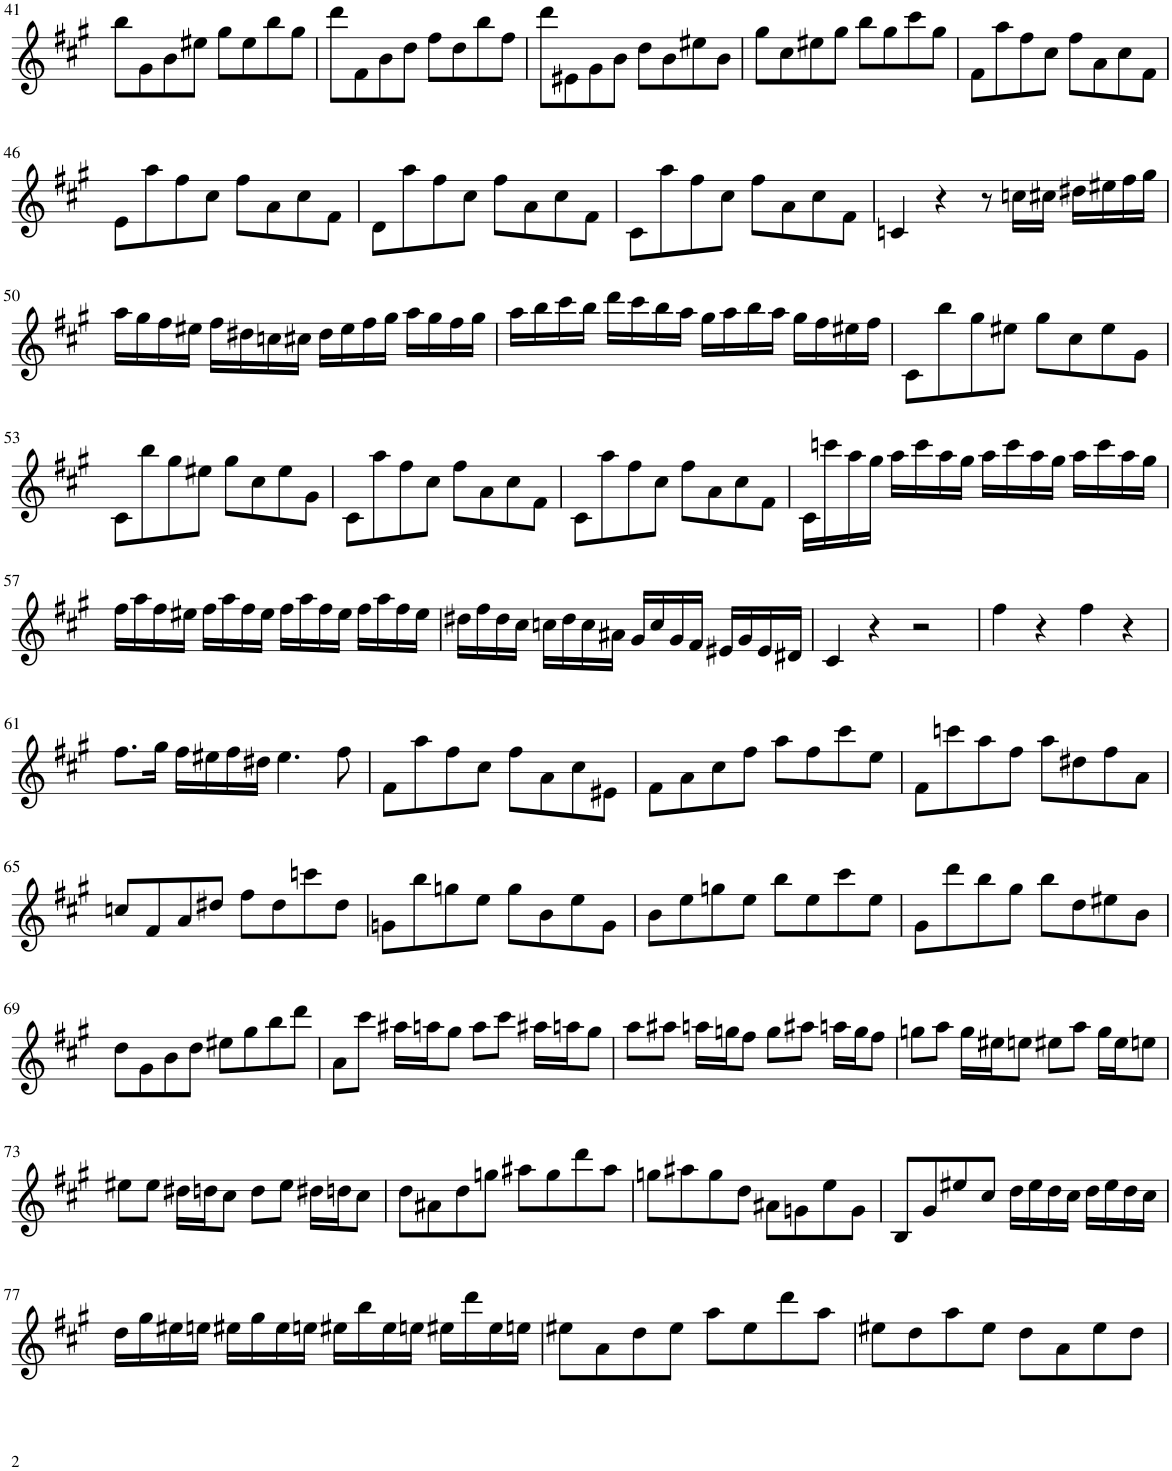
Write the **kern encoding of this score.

**kern
*part1
*staff1
*I"Violoncello, Solo Cello
*I'Vc
!!LO:PB:g=z
*clefG2
*k[f#c#g#]
*M4/4
=41
8bb\L
8g#\
8b\
8ee#X\J
8gg#\L
8ee#\
8bb\
8gg#\J
=42
8ddd\L
8f#\
8b\
8dd\J
8ff#\L
8dd\
8bb\
8ff#\J
=43
8ddd\L
8e#X\
8g#\
8b\J
8dd\L
8b\
8ee#X\
8b\J
=44
8gg#\L
8cc#\
8ee#X\
8gg#\J
8bb\L
8gg#\
8ccc#\
8gg#\J
=45
8f#\L
8aa\
8ff#\
8cc#\J
8ff#\L
8a\
8cc#\
8f#\J
!!LO:LB:g=z
=46
8e\L
8aa\
8ff#\
8cc#\J
8ff#\L
8a\
8cc#\
8f#\J
=47
8d\L
8aa\
8ff#\
8cc#\J
8ff#\L
8a\
8cc#\
8f#\J
=48
8c#\L
8aa\
8ff#\
8cc#\J
8ff#\L
8a\
8cc#\
8f#\J
=49
4cn/
4r
8r
16ccn\LL
16cc#X\JJ
16dd#X\LL
16ee#X\
16ff#\
16gg#\JJ
!!LO:LB:g=z
=50
16aa\LL
16gg#\
16ff#\
16ee#X\JJ
16ff#\LL
16dd#X\
16ccn\
16cc#X\JJ
16dd#\LL
16ee#\
16ff#\
16gg#\JJ
16aa\LL
16gg#\
16ff#\
16gg#\JJ
=51
16aa\LL
16bb\
16ccc#\
16bb\JJ
16ddd\LL
16ccc#\
16bb\
16aa\JJ
16gg#\LL
16aa\
16bb\
16aa\JJ
16gg#\LL
16ff#\
16ee#X\
16ff#\JJ
=52
8c#\L
8bb\
8gg#\
8ee#X\J
8gg#\L
8cc#\
8ee#\
8g#\J
!!LO:LB:g=z
=53
8c#\L
8bb\
8gg#\
8ee#X\J
8gg#\L
8cc#\
8ee#\
8g#\J
=54
8c#\L
8aa\
8ff#\
8cc#\J
8ff#\L
8a\
8cc#\
8f#\J
=55
8c#\L
8aa\
8ff#\
8cc#\J
8ff#\L
8a\
8cc#\
8f#\J
=56
16c#\LL
16cccn\
16aa\
16gg#\JJ
16aa\LL
16ccc\
16aa\
16gg#\JJ
16aa\LL
16ccc\
16aa\
16gg#\JJ
16aa\LL
16ccc\
16aa\
16gg#\JJ
!!LO:LB:g=z
=57
16ff#\LL
16aa\
16ff#\
16ee#X\JJ
16ff#\LL
16aa\
16ff#\
16ee#\JJ
16ff#\LL
16aa\
16ff#\
16ee#\JJ
16ff#\LL
16aa\
16ff#\
16ee#\JJ
=58
16dd#X\LL
16ff#\
16dd#\
16cc#\JJ
16ccn\LL
16dd#\
16cc\
16a#X\JJ
16g#/LL
16cc/
16g#/
16f#/JJ
16e#X/LL
16g#/
16e#/
16d#X/JJ
=59
4c#/
4r
2r
=60
4ff#\
4r
4ff#\
4r
!!LO:LB:g=z
=61
8.ff#\L
16gg#\Jk
16ff#\LL
16ee#X\
16ff#\
16dd#X\JJ
4.ee#\
8ff#\
=62
8f#\L
8aa\
8ff#\
8cc#\J
8ff#\L
8a\
8cc#\
8e#X\J
=63
8f#\L
8a\
8cc#\
8ff#\J
8aa\L
8ff#\
8ccc#\
8ee\J
=64
8f#\L
8cccn\
8aa\
8ff#\J
8aa\L
8dd#X\
8ff#\
8a\J
!!LO:LB:g=z
=65
8ccn/L
8f#/
8a/
8dd#X/J
8ff#\L
8dd#\
8cccn\
8dd#\J
=66
8gn\L
8bb\
8ggn\
8ee\J
8gg\L
8b\
8ee\
8g\J
=67
8b\L
8ee\
8ggn\
8ee\J
8bb\L
8ee\
8ccc#\
8ee\J
=68
8g#\L
8ddd\
8bb\
8gg#\J
8bb\L
8dd\
8ee#X\
8b\J
!!LO:LB:g=z
=69
8dd\L
8g#\
8b\
8dd\J
8ee#X\L
8gg#\
8bb\
8ddd\J
=70
8a\L
8ccc#\J
16aa#X\LL
16aan\J
8gg#\J
8aa\L
8ccc#\J
16aa#X\LL
16aan\J
8gg#\J
=71
8aa\L
8aa#X\J
16aan\LL
16ggn\J
8ff#\J
8gg\L
8aa#X\J
16aan\LL
16gg\J
8ff#\J
=72
8ggn\L
8aa\J
16gg\LL
16ee#X\J
8een\J
8ee#X\L
8aa\J
16gg\LL
16ee#\J
8een\J
!!LO:LB:g=z
=73
8ee#X\L
8ee#\J
16dd#X\LL
16ddn\J
8cc#\J
8dd\L
8ee#\J
16dd#X\LL
16ddn\J
8cc#\J
=74
8dd\L
8a#X\
8dd\
8ggn\J
8aa#X\L
8gg\
8ddd\
8aa#\J
=75
8ggn\L
8aa#X\
8gg\
8dd\J
8a#X\L
8gn\
8ee\
8g\J
=76
8B/L
8g#/
8ee#X/
8cc#/J
16dd\LL
16ee#\
16dd\
16cc#\JJ
16dd\LL
16ee#\
16dd\
16cc#\JJ
!!LO:LB:g=z
=77
16dd\LL
16gg#\
16ee#X\
16een\JJ
16ee#X\LL
16gg#\
16ee#\
16een\JJ
16ee#X\LL
16bb\
16ee#\
16een\JJ
16ee#X\LL
16ddd\
16ee#\
16een\JJ
=78
8ee#X\L
8a\
8dd\
8ee#\J
8aa\L
8ee#\
8ddd\
8aa\J
=79
8ee#X\L
8dd\
8aa\
8ee#\J
8dd\L
8a\
8ee#\
8dd\J
=
*-
